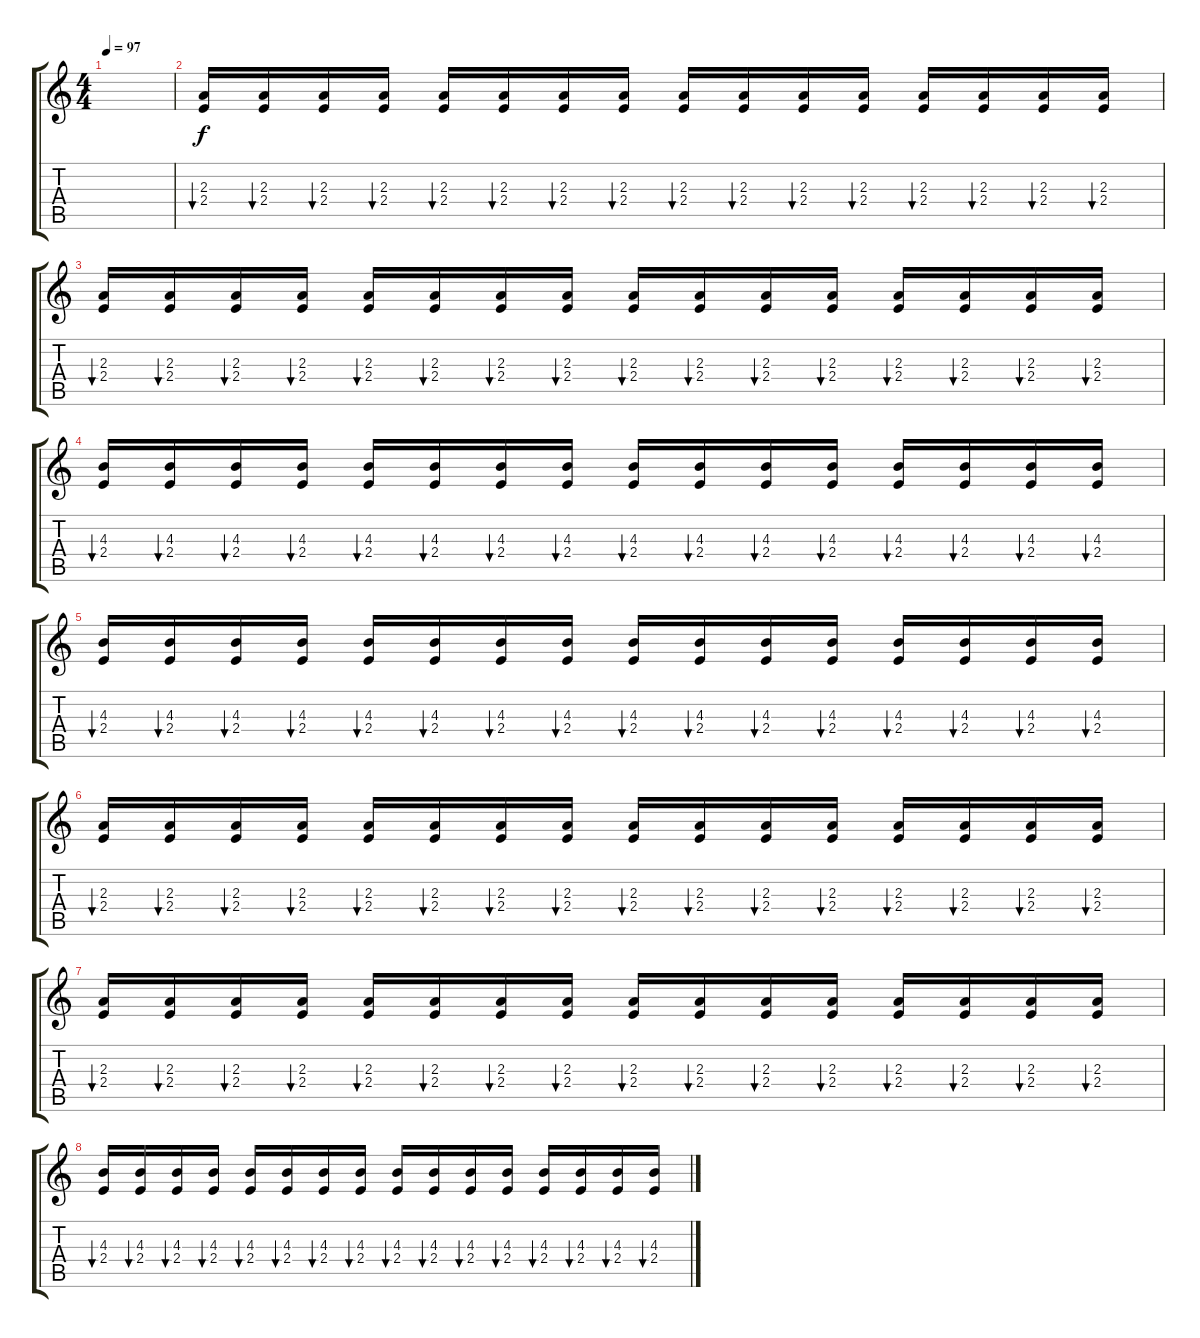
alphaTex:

\track "" {instrument distortionguitar}
\staff {score tabs}
\tuning (E4 B3 G3 D3 A2 E2) {hide}
\ts (4 4)
\section ("" "")
\tempo 97
\clef g2
\ks c
|
\section ("" "")
(2.3 2.4).16{bu 30} (2.3 2.4).16{bu 30} (2.3 2.4).16{bu 30} (2.3 2.4).16{bu 30} (2.3 2.4).16{bu 30} (2.3 2.4).16{bu 30} (2.3 2.4).16{bu 30} (2.3 2.4).16{bu 30} (2.3 2.4).16{bu 30} (2.3 2.4).16{bu 30} (2.3 2.4).16{bu 30} (2.3 2.4).16{bu 30} (2.3 2.4).16{bu 30} (2.3 2.4).16{bu 30} (2.3 2.4).16{bu 30} (2.3 2.4).16{bu 30} |
(2.3 2.4).16{bu 30} (2.3 2.4).16{bu 30} (2.3 2.4).16{bu 30} (2.3 2.4).16{bu 30} (2.3 2.4).16{bu 30} (2.3 2.4).16{bu 30} (2.3 2.4).16{bu 30} (2.3 2.4).16{bu 30} (2.3 2.4).16{bu 30} (2.3 2.4).16{bu 30} (2.3 2.4).16{bu 30} (2.3 2.4).16{bu 30} (2.3 2.4).16{bu 30} (2.3 2.4).16{bu 30} (2.3 2.4).16{bu 30} (2.3 2.4).16{bu 30} |
(4.3 2.4).16{bu 30} (4.3 2.4).16{bu 30} (4.3 2.4).16{bu 30} (4.3 2.4).16{bu 30} (4.3 2.4).16{bu 30} (4.3 2.4).16{bu 30} (4.3 2.4).16{bu 30} (4.3 2.4).16{bu 30} (4.3 2.4).16{bu 30} (4.3 2.4).16{bu 30} (4.3 2.4).16{bu 30} (4.3 2.4).16{bu 30} (4.3 2.4).16{bu 30} (4.3 2.4).16{bu 30} (4.3 2.4).16{bu 30} (4.3 2.4).16{bu 30} |
(4.3 2.4).16{bu 30} (4.3 2.4).16{bu 30} (4.3 2.4).16{bu 30} (4.3 2.4).16{bu 30} (4.3 2.4).16{bu 30} (4.3 2.4).16{bu 30} (4.3 2.4).16{bu 30} (4.3 2.4).16{bu 30} (4.3 2.4).16{bu 30} (4.3 2.4).16{bu 30} (4.3 2.4).16{bu 30} (4.3 2.4).16{bu 30} (4.3 2.4).16{bu 30} (4.3 2.4).16{bu 30} (4.3 2.4).16{bu 30} (4.3 2.4).16{bu 30} |
\section ("" "")
(2.3 2.4).16{bu 30} (2.3 2.4).16{bu 30} (2.3 2.4).16{bu 30} (2.3 2.4).16{bu 30} (2.3 2.4).16{bu 30} (2.3 2.4).16{bu 30} (2.3 2.4).16{bu 30} (2.3 2.4).16{bu 30} (2.3 2.4).16{bu 30} (2.3 2.4).16{bu 30} (2.3 2.4).16{bu 30} (2.3 2.4).16{bu 30} (2.3 2.4).16{bu 30} (2.3 2.4).16{bu 30} (2.3 2.4).16{bu 30} (2.3 2.4).16{bu 30} |
(2.3 2.4).16{bu 30} (2.3 2.4).16{bu 30} (2.3 2.4).16{bu 30} (2.3 2.4).16{bu 30} (2.3 2.4).16{bu 30} (2.3 2.4).16{bu 30} (2.3 2.4).16{bu 30} (2.3 2.4).16{bu 30} (2.3 2.4).16{bu 30} (2.3 2.4).16{bu 30} (2.3 2.4).16{bu 30} (2.3 2.4).16{bu 30} (2.3 2.4).16{bu 30} (2.3 2.4).16{bu 30} (2.3 2.4).16{bu 30} (2.3 2.4).16{bu 30} |
(4.3 2.4).16{bu 30} (4.3 2.4).16{bu 30} (4.3 2.4).16{bu 30} (4.3 2.4).16{bu 30} (4.3 2.4).16{bu 30} (4.3 2.4).16{bu 30} (4.3 2.4).16{bu 30} (4.3 2.4).16{bu 30} (4.3 2.4).16{bu 30} (4.3 2.4).16{bu 30} (4.3 2.4).16{bu 30} (4.3 2.4).16{bu 30} (4.3 2.4).16{bu 30} (4.3 2.4).16{bu 30} (4.3 2.4).16{bu 30} (4.3 2.4).16{bu 30}
